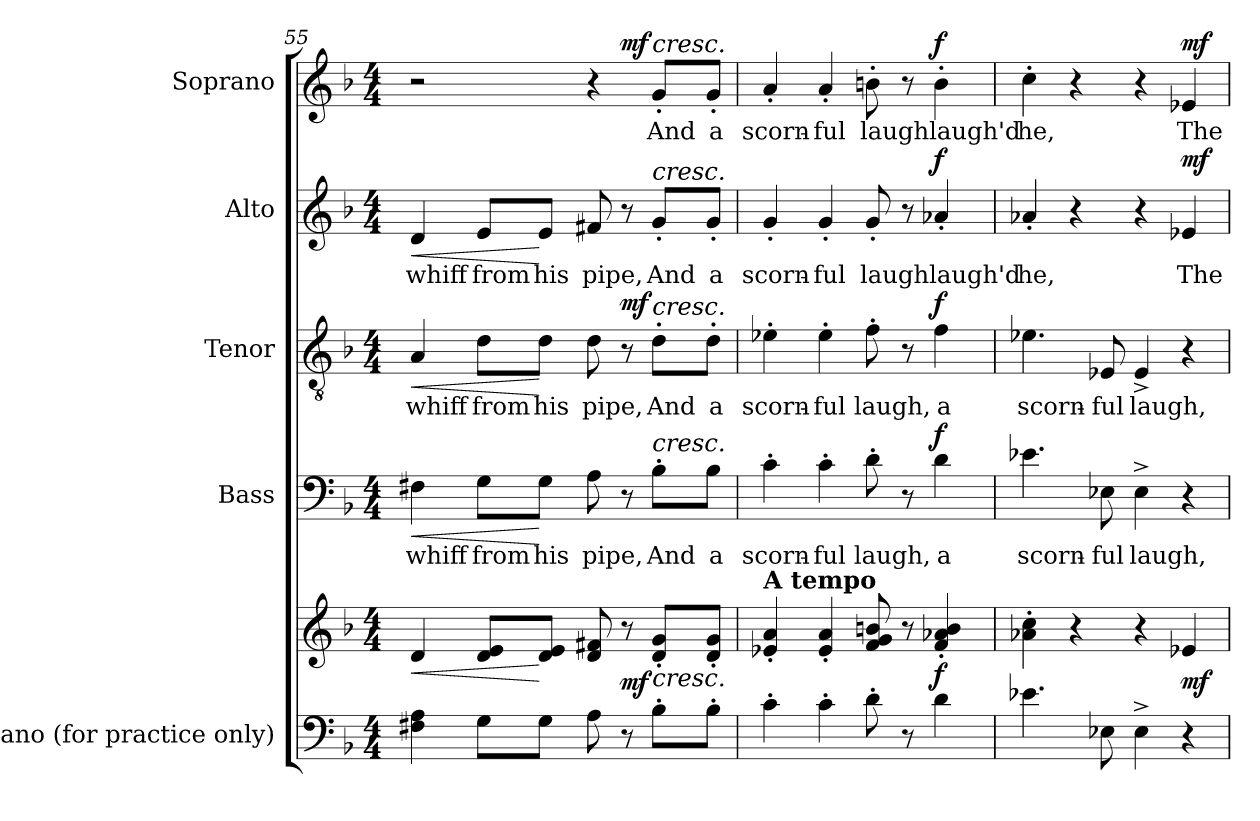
**kern	**kern	**dynam	**kern	**text	**dynam	**kern	**text	**dynam	**kern	**text	**dynam	**kern	**text	**dynam
*part5	*part5	*part5	*part4	*part4	*part4	*part3	*part3	*part3	*part2	*part2	*part2	*part1	*part1	*part1
*staff6	*staff5	*staff5/6	*staff4	*staff4	*staff4	*staff3	*staff3	*staff3	*staff2	*staff2	*staff2	*staff1	*staff1	*staff1
*I"Piano (for  practice only)	*	*	*I"Bass	*	*	*I"Tenor	*	*	*I"Alto	*	*	*I"Soprano	*	*
*I'Pno.	*	*	*I'B.	*	*	*I'T.	*	*	*I'A.	*	*	*I'S.	*	*
!!LO:LB:g=z
*clefF4	*clefG2	*	*clefF4	*	*	*clefGv2	*	*	*clefG2	*	*	*clefG2	*	*
*	*	*	*	*	*	*ITrd7c12	*	*	*	*	*	*	*	*
*k[b-]	*k[b-]	*	*k[b-]	*	*	*k[b-]	*	*	*k[b-]	*	*	*k[b-]	*	*
*F:	*F:	*	*F:	*	*	*F:	*	*	*F:	*	*	*F:	*	*
*M4/4	*M4/4	*	*M4/4	*	*	*M4/4	*	*	*M4/4	*	*	*M4/4	*	*
=55	=55	=55	=55	=55	=55	=55	=55	=55	=55	=55	=55	=55	=55	=55
!	!	!LO:HP:b	!	!	!	!	!	!	!	!	!	!	!	!
!	!	!	!	!LO:LY:b:color=#000000	!LO:HP:b	!	!	!	!	!	!	!	!	!
!	!	!	!	!	!	!	!LO:LY:b:color=#000000	!LO:HP:b	!	!	!	!	!	!
!	!	!	!	!	!	!	!	!	!	!	!	!LO:TX:t=accel.	!	!
!	!	!	!	!	!	!	!	!	!	!LO:LY:b:color=#000000	!LO:HP:b	!	!	!
*	*	*	*	*	*	*	*	*	*	*	*	*^	*	*
4F#Xi\ 4Ai	4di/	<	4F#Xi\	whiff	<	4AAi/	whiff	<	4di/	whiff	<	2r	2ryy	.	.
!	!	!	!	!LO:LY:b:color=#000000	!	!	!	!	!	!	!	!	!	!	!
!	!	!	!	!	!	!	!LO:LY:b:color=#000000	!	!	!	!	!	!	!	!
!	!	!	!	!	!	!	!	!	!	!LO:LY:b:color=#000000	!	!	!	!	!
8Gi\L	8di/ 8eiL	.	8Gi\L	from	.	8Di\L	from	.	8ei/L	from	.	.	.	.	.
!	!	!	!	!LO:LY:b:color=#000000	!	!	!	!	!	!	!	!	!	!	!
!	!	!	!	!	!	!	!LO:LY:b:color=#000000	!	!	!	!	!	!	!	!
!	!	!	!	!	!	!	!	!	!	!LO:LY:b:color=#000000	!	!	!	!	!
8Gi\J	8di/ 8eiJ	[	8Gi\J	his	[	8Di\J	his	[	8ei/J	his	[	.	.	.	.
!	!	!	!	!LO:LY:b:color=#000000	!	!	!	!	!	!	!	!	!	!	!
!	!	!	!	!	!	!	!LO:LY:b:color=#000000	!	!	!	!	!	!	!	!
!	!	!	!	!	!	!	!	!	!	!LO:LY:b:color=#000000	!	!	!	!	!
8Ai\	8di/ 8f#Xi	.	8Ai\	pipe,	.	8Di\	pipe,	.	8f#Xi/	pipe,	.	4r	8ryy	.	.
8r	8r	mf	8r	.	.	8r	.	mf	8r	.	mf mf	.	4.ryy	.	mf
!	!	!	!	!LO:LY:b:color=#000000	!	!	!	!	!	!	!	!	!	!	!
!	!	!	!	!	!	!	!LO:LY:b:color=#000000	!	!	!	!	!	!	!	!
!	!	!	!	!	!	!	!	!	!	!LO:LY:b:color=#000000	!	!	!	!	!
!	!	!	!	!	!	!	!	!	!	!	!	!LO:TX:a:i:t=cresc.	!	!	!
!	!	!	!	!	!	!	!	!	!LO:TX:a:i:t=cresc.	!	!	!	!	!	!
!	!	!	!	!	!	!LO:TX:a:i:t=cresc.	!	!	!	!	!	!	!	!	!
!	!	!	!LO:TX:a:i:t=cresc.	!	!	!	!	!	!	!	!	!	!	!	!
!	!LO:TX:b:i:t=cresc.	!	!	!	!	!	!	!	!	!	!	!	!	!	!
!	!	!	!	!	!	!	!	!	!	!	!	!	!	!LO:LY:b:color=#000000	!
8B-'i\L	8di/' 8gi'L	.	8B-'i\L	And	.	8D'i\L	And	.	8g'i/L	And	.	8g'i/L	.	And	.
!	!	!	!	!LO:LY:b:color=#000000	!	!	!	!	!	!	!	!	!	!	!
!	!	!	!	!	!	!	!LO:LY:b:color=#000000	!	!	!	!	!	!	!	!
!	!	!	!	!	!	!	!	!	!	!LO:LY:b:color=#000000	!	!	!	!	!
!	!	!	!	!	!	!	!	!	!	!	!	!	!	!LO:LY:b:color=#000000	!
8B-'i\J	8di/' 8gi'J	.	8B-i\J	a	.	8D'i\J	a	.	8g'i/J	a	.	8g'i/J	.	a	.
*	*	*	*	*	*	*	*	*	*	*	*	*v	*v	*	*
=56	=56	=56	=56	=56	=56	=56	=56	=56	=56	=56	=56	=56	=56	=56
*	*	*	*	*	*	*	*	*	*	*	*	*^	*	*
!	!	!	!	!LO:LY:b:color=#000000	!	!	!	!	!	!	!	!	!	!	!
*	*	*	*	*	*	*	*	*	*	*	*	*v	*v	*	*
*	*	*	*	*	*	*	*	*	*	*	*	*^	*	*
!	!	!	!	!	!	!	!LO:LY:b:color=#000000	!	!	!	!	!	!	!	!
*	*	*	*	*	*	*	*	*	*	*	*	*v	*v	*	*
*	*	*	*	*	*	*	*	*	*	*	*	*^	*	*
!	!	!	!	!	!	!	!	!	!	!LO:LY:b:color=#000000	!	!	!	!	!
*	*	*	*	*	*	*	*	*	*	*	*	*v	*v	*	*
*	*	*	*	*	*	*	*	*	*	*	*	*^	*	*
!	!	!	!	!	!	!	!	!	!	!	!	!LO:TX:a:B:t=A tempo	!	!	!
!	!LO:TX:a:B:t=A tempo	!	!	!	!	!	!	!	!	!	!	!	!	!	!
!	!	!	!	!	!	!	!	!	!	!	!	!	!	!LO:LY:b:color=#000000	!
*	*	*	*	*	*	*	*	*	*	*	*	*v	*v	*	*
4c'i\	4e-Xi/' 4ai'	.	4c'i\	scorn-	.	4E-X'i\	scorn-	.	4g'i/	scorn-	.	4a'i/	scorn-	.
!	!	!	!	!LO:LY:b:color=#000000	!	!	!	!	!	!	!	!	!	!
!	!	!	!	!	!	!	!LO:LY:b:color=#000000	!	!	!	!	!	!	!
!	!	!	!	!	!	!	!	!	!	!LO:LY:b:color=#000000	!	!	!	!
!	!	!	!	!	!	!	!	!	!	!	!	!	!LO:LY:b:color=#000000	!
4c'i\	4e-i/' 4ai'	.	4c'i\	-ful	.	4E-'i\	-ful	.	4g'i/	-ful	.	4a'i/	-ful	.
!	!	!	!	!LO:LY:b:color=#000000	!	!	!	!	!	!	!	!	!	!
!	!	!	!	!	!	!	!LO:LY:b:color=#000000	!	!	!	!	!	!	!
!	!	!	!	!	!	!	!	!	!	!LO:LY:b:color=#000000	!	!	!	!
!	!	!	!	!	!	!	!	!	!	!	!	!	!LO:LY:b:color=#000000	!
8d'i\	8fi/ 8gi 8bni	.	8d'i\	laugh,	.	8F'i\	laugh,	.	8g'i/	laugh	.	8bn'i\	laugh	.
8r	8r	.	8r	.	.	8r	.	.	8r	.	.	8r	.	.
!	!	!	!	!LO:LY:b:color=#000000	!	!	!	!	!	!	!	!	!	!
!	!	!	!	!	!	!	!LO:LY:b:color=#000000	!	!	!	!	!	!	!
!	!	!	!	!	!	!	!	!	!	!LO:LY:b:color=#000000	!	!	!	!
!	!	!	!	!	!	!	!	!	!	!	!	!	!LO:LY:b:color=#000000	!
4di\	4fi/' 4a-Xi' 4bi'	f	4di\	a	f	4Fi\	a	f	4a-X'i/	laugh'd	f	4b'i\	laugh'd	f
=57	=57	=57	=57	=57	=57	=57	=57	=57	=57	=57	=57	=57	=57	=57
!	!	!	!	!LO:LY:b:color=#000000	!	!	!	!	!	!	!	!	!	!
!	!	!	!	!	!	!	!LO:LY:b:color=#000000	!	!	!	!	!	!	!
!	!	!	!	!	!	!	!	!	!	!LO:LY:b:color=#000000	!	!	!	!
!	!	!	!	!	!	!	!	!	!	!	!	!	!LO:LY:b:color=#000000	!
4.e-Xi\	4a-Xi\' 4cci'	.	4.e-Xi\	scorn-	.	4.E-Xi\	scorn-	.	4a-X'i/	he,	.	4cc'i\	he,	.
.	4r	.	.	.	.	.	.	.	4r	.	.	4r	.	.
!	!	!	!	!LO:LY:b:color=#000000	!	!	!	!	!	!	!	!	!	!
!	!	!	!	!	!	!	!LO:LY:b:color=#000000	!	!	!	!	!	!	!
8E-Xi\	.	.	8E-Xi\	-ful	.	8EE-Xi/	-ful	.	.	.	.	.	.	.
!	!	!	!	!LO:LY:b:color=#000000	!	!	!	!	!	!	!	!	!	!
!	!	!	!	!	!	!	!LO:LY:b:color=#000000	!	!	!	!	!	!	!
4E-^i\	4r	.	4E-^i\	laugh,	.	4EE-^i/	laugh,	.	4r	.	.	4r	.	.
!	!	!	!	!	!	!	!	!	!	!LO:LY:b:color=#000000	!	!	!	!
!	!	!	!	!	!	!	!	!	!	!	!	!	!LO:LY:b:color=#000000	!
4r	4e-Xi/	mf	4r	.	.	4r	.	.	4e-Xi/	The	mf	4e-Xi/	The	mf
=	=	=	=	=	=	=	=	=	=	=	=	=	=	=
*-	*-	*-	*-	*-	*-	*-	*-	*-	*-	*-	*-	*-	*-	*-
